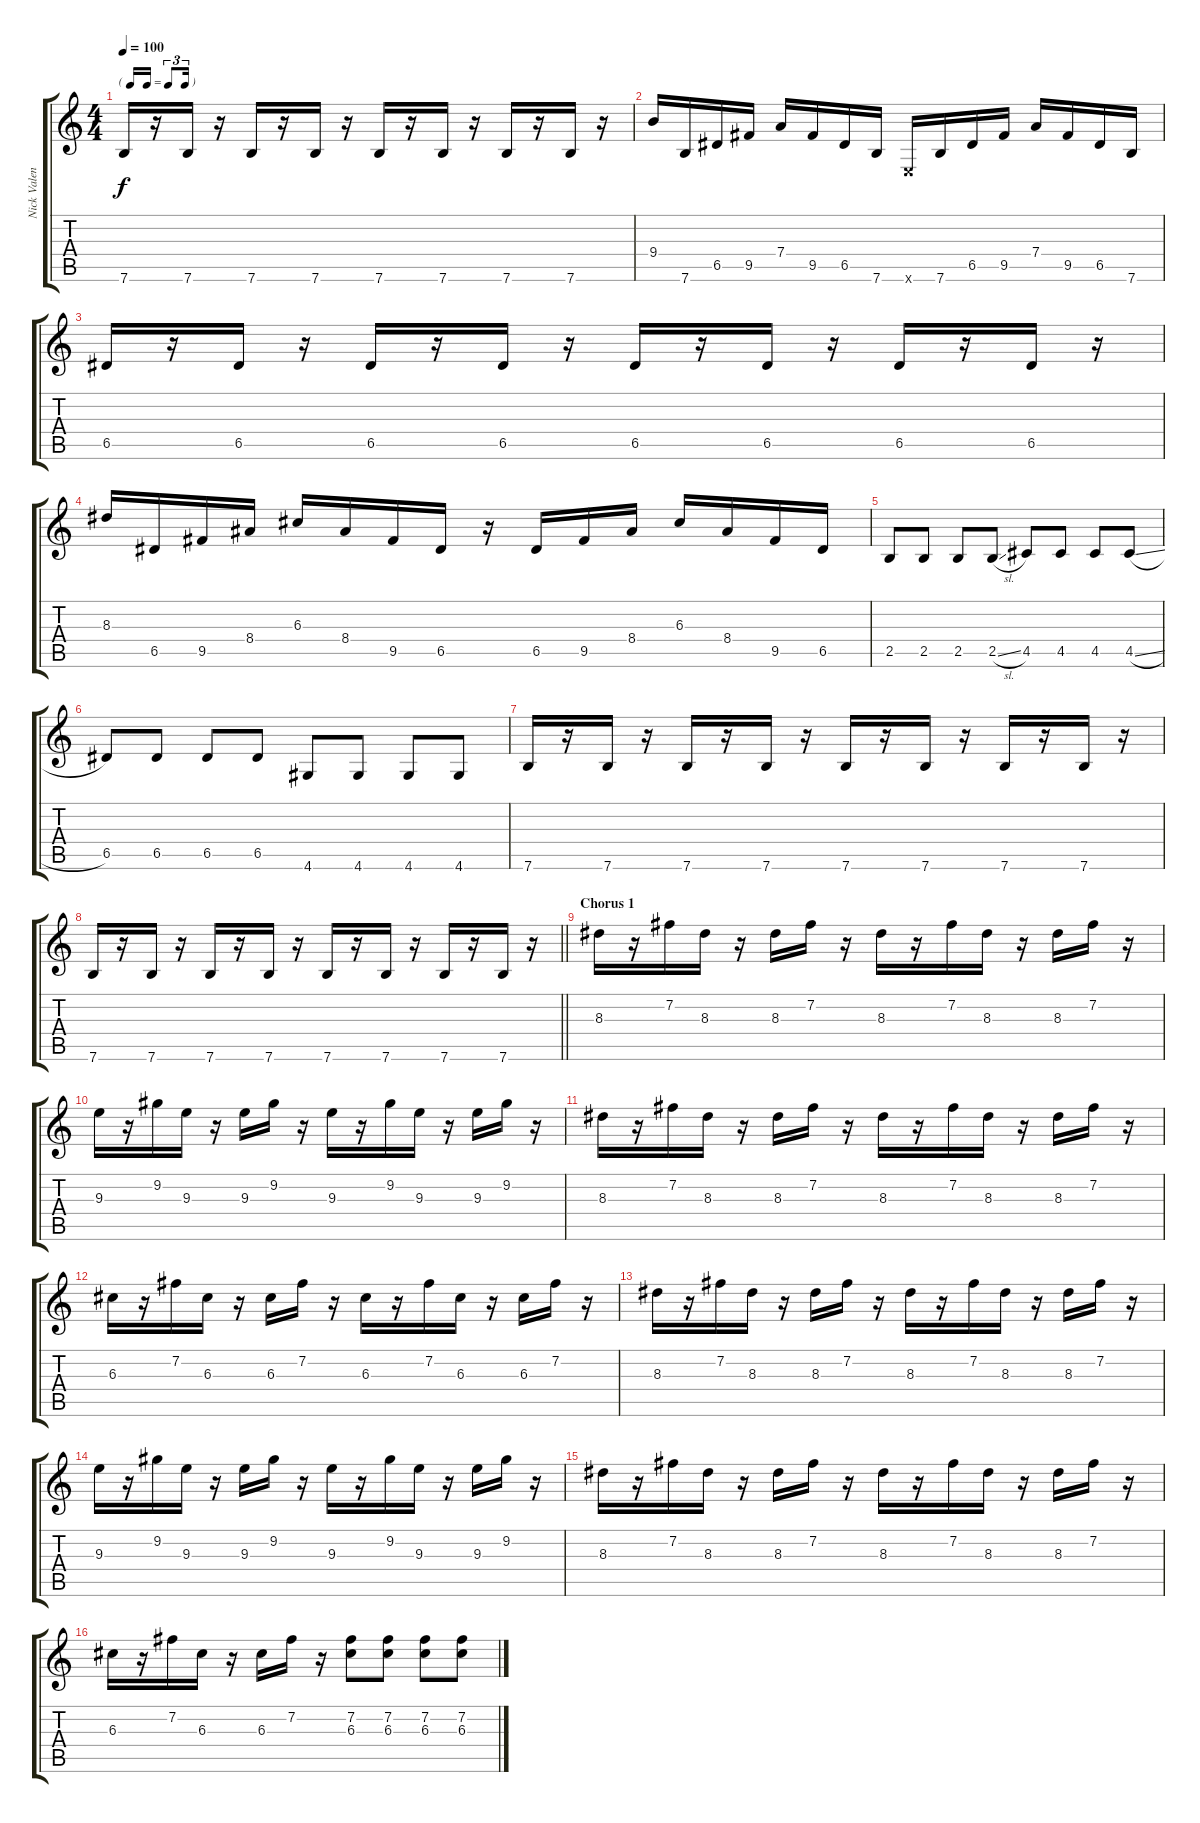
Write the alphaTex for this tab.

\track ("Nick Valensi" "Nick Valen") {instrument overdrivenguitar}
\staff {score tabs}
\tuning (E4 B3 G3 D3 A2 E2) {hide}
\ts (4 4)
\tf triplet16th
\tempo 100
\clef g2
\ks c
7.6.16{dy f} r.16 7.6.16 r.16 7.6.16 r.16 7.6.16 r.16 7.6.16 r.16 7.6.16 r.16 7.6.16 r.16 7.6.16 r.16 |
9.4.16 7.6.16 6.5.16 9.5.16 7.4.16 9.5.16 6.5.16 7.6.16 0.6{x}.16 7.6.16 6.5.16 9.5.16 7.4.16 9.5.16 6.5.16 7.6.16 |
6.5.16 r.16 6.5.16 r.16 6.5.16 r.16 6.5.16 r.16 6.5.16 r.16 6.5.16 r.16 6.5.16 r.16 6.5.16 r.16 |
8.3.16 6.5.16 9.5.16 8.4.16 6.3.16 8.4.16 9.5.16 6.5.16 r.16 6.5.16 9.5.16 8.4.16 6.3.16 8.4.16 9.5.16 6.5.16 |
2.5.8 2.5.8 2.5.8 2.5{sl}.8 4.5.8 4.5.8 4.5.8 4.5{sl}.8 |
6.5.8 6.5.8 6.5.8 6.5.8 4.6.8 4.6.8 4.6.8 4.6.8 |
7.6.16 r.16 7.6.16 r.16 7.6.16 r.16 7.6.16 r.16 7.6.16 r.16 7.6.16 r.16 7.6.16 r.16 7.6.16 r.16 |
\barLineRight lightlight
7.6.16 r.16 7.6.16 r.16 7.6.16 r.16 7.6.16 r.16 7.6.16 r.16 7.6.16 r.16 7.6.16 r.16 7.6.16 r.16 |
\section ("" "Chorus 1")
8.3.16 r.16 7.2.16 8.3.16 r.16 8.3.16 7.2.16 r.16 8.3.16 r.16 7.2.16 8.3.16 r.16 8.3.16 7.2.16 r.16 |
9.3.16 r.16 9.2.16 9.3.16 r.16 9.3.16 9.2.16 r.16 9.3.16 r.16 9.2.16 9.3.16 r.16 9.3.16 9.2.16 r.16 |
8.3.16 r.16 7.2.16 8.3.16 r.16 8.3.16 7.2.16 r.16 8.3.16 r.16 7.2.16 8.3.16 r.16 8.3.16 7.2.16 r.16 |
6.3.16 r.16 7.2.16 6.3.16 r.16 6.3.16 7.2.16 r.16 6.3.16 r.16 7.2.16 6.3.16 r.16 6.3.16 7.2.16 r.16 |
8.3.16 r.16 7.2.16 8.3.16 r.16 8.3.16 7.2.16 r.16 8.3.16 r.16 7.2.16 8.3.16 r.16 8.3.16 7.2.16 r.16 |
9.3.16 r.16 9.2.16 9.3.16 r.16 9.3.16 9.2.16 r.16 9.3.16 r.16 9.2.16 9.3.16 r.16 9.3.16 9.2.16 r.16 |
8.3.16 r.16 7.2.16 8.3.16 r.16 8.3.16 7.2.16 r.16 8.3.16 r.16 7.2.16 8.3.16 r.16 8.3.16 7.2.16 r.16 |
6.3.16 r.16 7.2.16 6.3.16 r.16 6.3.16 7.2.16 r.16 (7.2 6.3).8 (7.2 6.3).8 (7.2 6.3).8 (7.2 6.3).8
